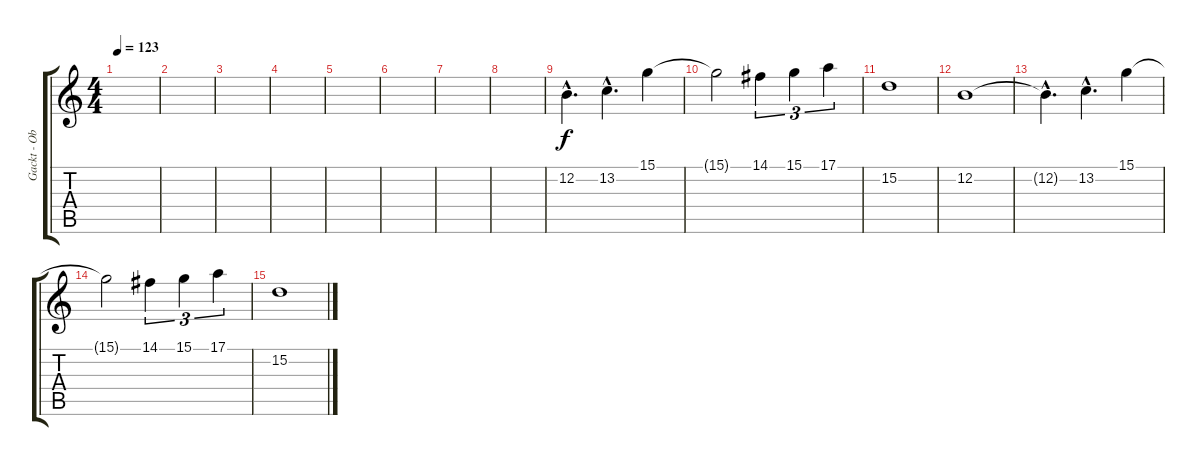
\track ("Gackt - Oboe" "Gackt - Ob") {instrument oboe}
\staff {score tabs}
\tuning (E4 B3 G3 D3 A2 E2) {hide}
\ts (4 4)
\tempo 123
\clef g2
\ks c
|
|
|
|
|
|
|
|
12.2{hac}.4{d} 13.2{hac}.4{d} 15.1.4 |
15.1{t}.2 14.1.4{tu (3 2)} 15.1.4{tu (3 2)} 17.1.4{tu (3 2)} |
15.2.1 |
12.2.1 |
12.2{hac t}.4{d} 13.2{hac}.4{d} 15.1.4 |
15.1{t}.2 14.1.4{tu (3 2)} 15.1.4{tu (3 2)} 17.1.4{tu (3 2)} |
15.2.1
